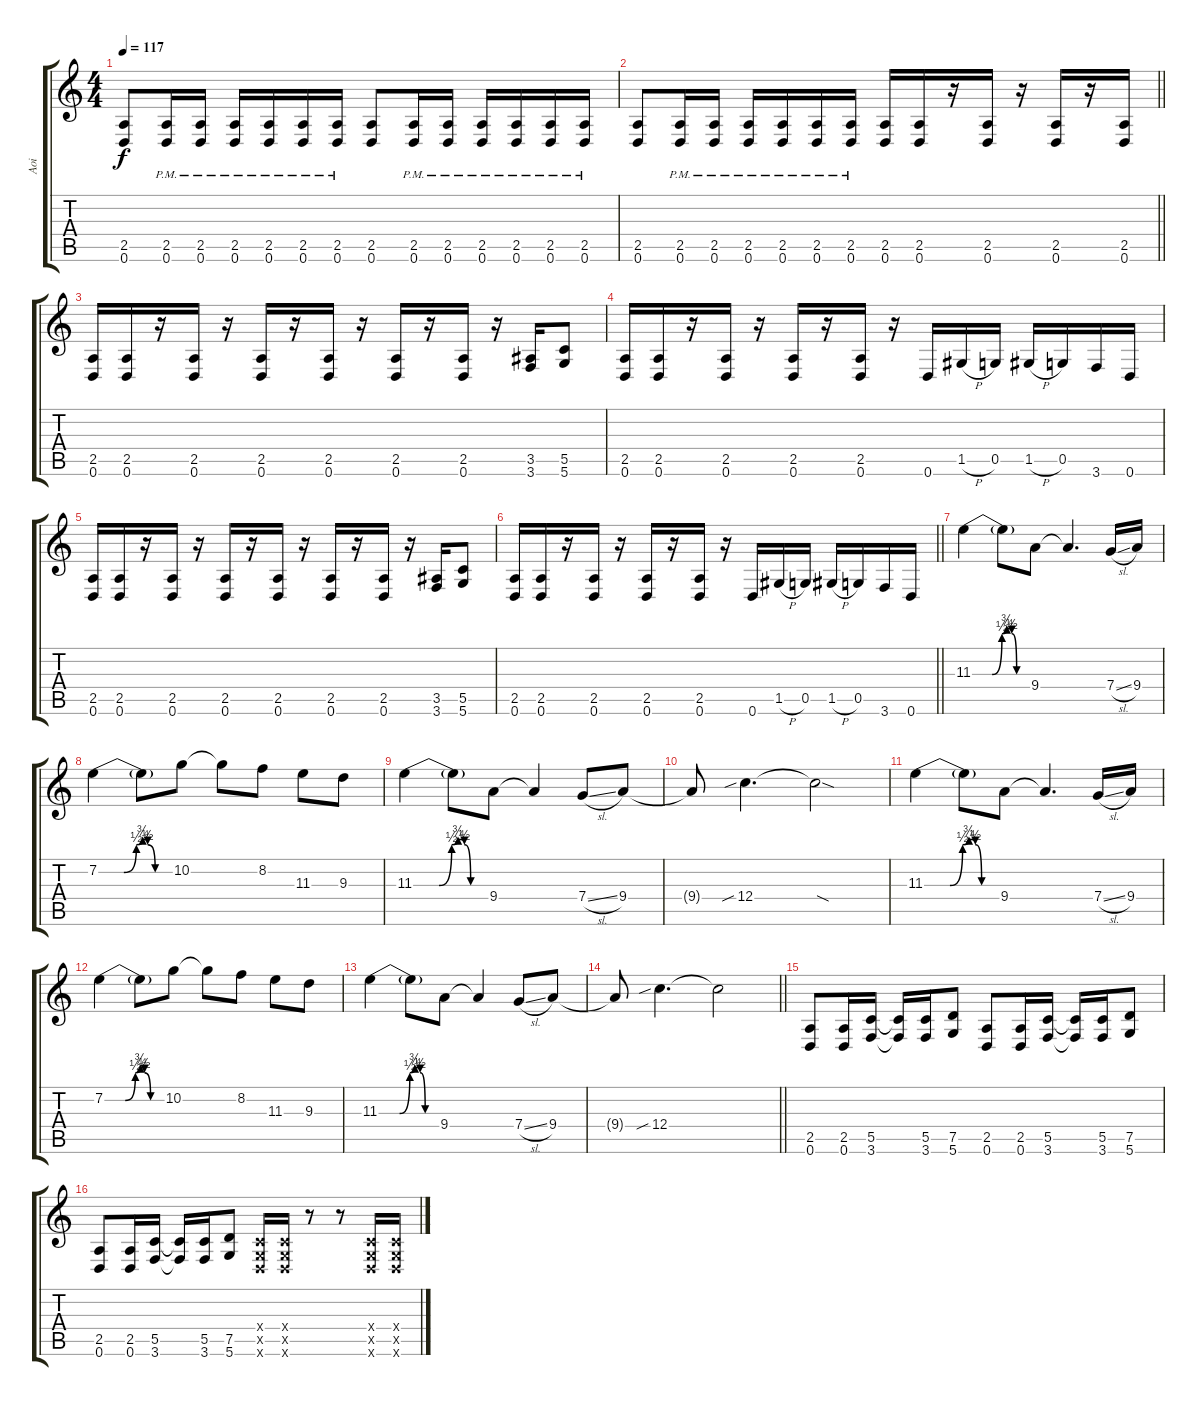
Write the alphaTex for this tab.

\track ("Aoi" "Aoi") {instrument distortionguitar}
\staff {score tabs}
\tuning (D4 A3 F3 C3 G2 D2) {hide}
\ts (4 4)
\tempo 117
\clef g2
\ks c
(2.5 0.6).8{dy f} (2.5{pm} 0.6{pm}).16 (2.5{pm} 0.6{pm}).16 (2.5{pm} 0.6{pm}).16 (2.5{pm} 0.6{pm}).16 (2.5{pm} 0.6{pm}).16 (2.5{pm} 0.6{pm}).16 (2.5 0.6).8 (2.5{pm} 0.6{pm}).16 (2.5{pm} 0.6{pm}).16 (2.5{pm} 0.6{pm}).16 (2.5{pm} 0.6{pm}).16 (2.5{pm} 0.6{pm}).16 (2.5{pm} 0.6{pm}).16 |
\barLineRight lightlight
(2.5 0.6).8 (2.5{pm} 0.6{pm}).16 (2.5{pm} 0.6{pm}).16 (2.5{pm} 0.6{pm}).16 (2.5{pm} 0.6{pm}).16 (2.5{pm} 0.6{pm}).16 (2.5{pm} 0.6{pm}).16 (2.5 0.6).16 (2.5 0.6).16 r.16 (2.5 0.6).16 r.16 (2.5 0.6).16 r.16 (2.5 0.6).16 |
(2.5 0.6).16 (2.5 0.6).16 r.16 (2.5 0.6).16 r.16 (2.5 0.6).16 r.16 (2.5 0.6).16 r.16 (2.5 0.6).16 r.16 (2.5 0.6).16 r.16 (3.5 3.6).16 (5.5 5.6).8 |
(2.5 0.6).16 (2.5 0.6).16 r.16 (2.5 0.6).16 r.16 (2.5 0.6).16 r.16 (2.5 0.6).16 r.16 0.6.16 1.5{h}.16 0.5.16 1.5{h}.16 0.5.16 3.6.16 0.6.16 |
(2.5 0.6).16 (2.5 0.6).16 r.16 (2.5 0.6).16 r.16 (2.5 0.6).16 r.16 (2.5 0.6).16 r.16 (2.5 0.6).16 r.16 (2.5 0.6).16 r.16 (3.5 3.6).16 (5.5 5.6).8 |
\barLineRight lightlight
(2.5 0.6).16 (2.5 0.6).16 r.16 (2.5 0.6).16 r.16 (2.5 0.6).16 r.16 (2.5 0.6).16 r.16 0.6.16 1.5{h}.16 0.5.16 1.5{h}.16 0.5.16 3.6.16 0.6.16 |
11.3{be (custom 0 0 20 0 30 2 35 3 40 2 45 0 50 0 60 0)}.4{instrument overdrivenguitar} 11.3{t}.8 9.4.8 9.4{t}.4{d} 7.4{sl}.16 9.4.16 |
7.2{be (custom 0 0 20 0 30 2 35 3 39 2 45 0 50 0 60 0)}.4 7.2{t}.8 10.2.8 10.2{t}.8 8.2.8 11.3.8 9.3.8 |
11.3{be (custom 0 0 20 0 30 2 35 3 40 2 45 0 60 0)}.4 11.3{t}.8 9.4.8 9.4{t}.4 7.4{sl}.8 9.4.8 |
9.4{t}.8 12.4{sib}.4{d} 12.4{sod t}.2 |
11.3{be (custom 0 0 20 0 30 2 35 3 40 2 45 0 50 0 60 0)}.4 11.3{t}.8 9.4.8 9.4{t}.4{d} 7.4{sl}.16 9.4.16 |
7.2{be (custom 0 0 20 0 30 2 35 3 39 2 45 0 50 0 60 0)}.4 7.2{t}.8 10.2.8 10.2{t}.8 8.2.8 11.3.8 9.3.8 |
11.3{be (custom 0 0 20 0 30 2 35 3 40 2 45 0 60 0)}.4 11.3{t}.8 9.4.8 9.4{t}.4 7.4{sl}.8 9.4.8 |
\barLineRight lightlight
9.4{t}.8 12.4{sib}.4{d} 12.4{t}.2 |
(2.5 0.6).8{instrument distortionguitar} (2.5 0.6).16 (5.5 3.6).16 (5.5{t} 3.6{t}).16 (5.5 3.6).16 (7.5 5.6).8 (2.5 0.6).8 (2.5 0.6).16 (5.5 3.6).16 (5.5{t} 3.6{t}).16 (5.5 3.6).16 (7.5 5.6).8 |
(2.5 0.6).8 (2.5 0.6).16 (5.5 3.6).16 (5.5{t} 3.6{t}).16 (5.5 3.6).16 (7.5 5.6).8 (0.4{x} 0.5{x} 0.6{x}).16 (0.4{x} 0.5{x} 0.6{x}).16 r.8 r.8 (0.4{x} 0.5{x} 0.6{x}).16 (0.4{x} 0.5{x} 0.6{x}).16
